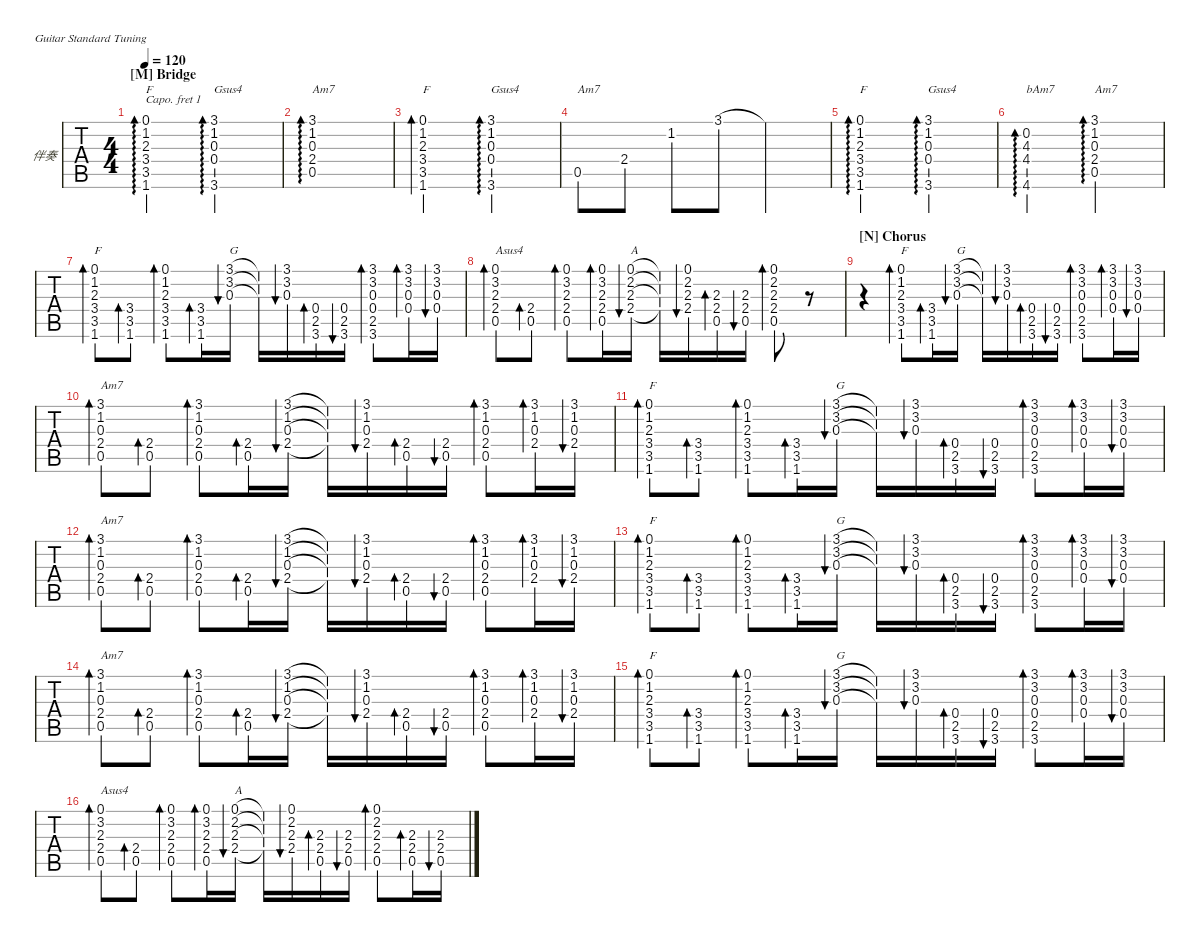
\defaultSystemsLayout 4
\hideDynamics
\bracketExtendMode nobrackets
\firstSystemTrackNameOrientation horizontal
\extendBarLines
\chordDiagramsInScore
\track ("伴奏" "伴奏") {defaultSystemsLayout 4 instrument acousticguitarsteel}
\staff {tabs}
\capo 1
\tuning (E4 B3 G3 D3 A2 E2)
\ts (4 4)
\section ("M" "Bridge")
\scale
0.244791
\tempo 120
\accidentals auto
\clef g2
\ottava regular
\simile none
\ks db
(1.6{acc b} 0.1{acc forcenatural} 1.2{acc b} 2.3{acc b} 3.4{acc b} 3.5{acc b}).2{ad 30 txt "F" dy mf beam Up} (3.6{acc b} 1.2{acc b} 3.1{acc b} 0.3{acc b} 0.4{acc b}).2{ad 0 txt "Gsus4" beam Up} |
\scale
0.244791 (0.5{acc b} 2.4{acc forcenatural} 1.2{acc b} 3.1{acc b} 0.3{acc b}).1{ad 0 txt "Am7" beam Up} |
\scale
0.265627 (1.6{acc b} 0.1{acc forcenatural} 1.2{acc b} 2.3{acc b} 3.4{acc b} 3.5{acc b}).2{bd 30 txt "F" beam Up} (3.6{acc b} 1.2{acc b} 3.1{acc b} 0.3{acc b} 0.4{acc b}).2{ad 0 txt "Gsus4" beam Up} |
\scale
0.244791 0.5{acc b}.8{txt "Am7" beam Up} 2.4{acc forcenatural}.8{beam Up} 1.2{acc b}.8{beam Down} 3.1{acc b}.8{beam Down} 3.1{t acc b}.2{beam Down} |
\scale
0.244437 (1.6{acc b} 0.1{acc forcenatural} 1.2{acc b} 2.3{acc b} 3.4{acc b} 3.5{acc b}).2{ad 30 txt "F" beam Up} (3.6{acc b} 1.2{acc b} 3.1{acc b} 0.3{acc b} 0.4{acc b}).2{ad 0 txt "Gsus4" beam Up} |
\scale
0.244437 (0.2{acc forcenatural} 4.6{acc forcenatural} 4.4{acc forcenatural} 4.3{acc forcenatural}).2{ad 0 txt "bAm7" beam Up} (0.5{acc b} 2.4{acc forcenatural} 1.2{acc b} 3.1{acc b} 0.3{acc b}).2{ad 0 txt "Am7" beam Up} |
\scale
0.267411 (1.6{acc b} 0.1{acc forcenatural} 1.2{acc b} 2.3{acc b} 3.4{acc b} 3.5{acc b}).8{bd 30 txt "F" beam Up} (1.6{acc b} 3.5{acc b} 3.4{acc b}).8{bd 30 beam Up} (1.6{acc b} 0.1{acc forcenatural} 1.2{acc b} 2.3{acc b} 3.4{acc b} 3.5{acc b}).8{bd 30 beam Up} (1.6{acc b} 3.5{acc b} 3.4{acc b}).16{bd 30 beam Up} (3.1{acc b} 3.2{acc b} 0.3{acc b}).16{bu 30 txt "G" beam Up} (3.1{t acc b} 3.2{t acc b} 0.3{t acc b}).16{beam Up} (3.1{acc b} 3.2{acc b} 0.3{acc b}).16{bu 30 beam Up} (3.6{acc b} 2.5{acc forcenatural} 0.4{acc b}).16{bd 30 beam Up} (3.6{acc b} 2.5{acc forcenatural} 0.4{acc b}).16{bu 30 beam Up} (3.6{acc b} 2.5{acc forcenatural} 0.4{acc b} 3.1{acc b} 3.2{acc b} 0.3{acc b}).8{bd 30 beam Down} (0.4{acc b} 3.1{acc b} 3.2{acc b} 0.3{acc b}).16{bd 30 beam Down} (0.4{acc b} 3.1{acc b} 3.2{acc b} 0.3{acc b}).16{bu 30 beam Down} |
\scale
0.243715 (0.5{acc b} 2.4{acc forcenatural} 2.3{acc b} 3.2{acc b} 0.1{acc forcenatural}).8{bd 30 txt "Asus4" beam Up} (0.5{acc b} 2.4{acc forcenatural}).8{bd 30 beam Up} (0.5{acc b} 2.4{acc forcenatural} 2.3{acc b} 3.2{acc b} 0.1{acc forcenatural}).8{bd 30 beam Up} (0.5{acc b} 2.4{acc forcenatural} 0.1{acc forcenatural} 3.2{acc b} 2.3{acc b}).16{bd 30 beam Up} (2.2{acc forcenatural} 2.3{acc b} 2.4{acc forcenatural} 0.1{acc forcenatural}).16{bu 30 txt "A" beam Up} (0.1{t acc forcenatural} 2.2{t acc forcenatural} 2.3{t acc b} 2.4{t acc forcenatural}).16{beam Up} (2.4{acc forcenatural} 2.3{acc b} 2.2{acc forcenatural} 0.1{acc forcenatural}).16{bu 30 beam Up} (0.5{acc b} 2.4{acc forcenatural} 2.3{acc b}).16{bd 30 beam Up} (0.5{acc b} 2.4{acc forcenatural} 2.3{acc b}).16{bu 30 beam Up} (0.5{acc b} 2.4{acc forcenatural} 2.3{acc b} 2.2{acc forcenatural} 0.1{acc forcenatural}).8{bd 30 beam Up} r.8{beam Down} |
\section ("N" "Chorus")
\scale
0.244067 r.4{beam Down} (1.6{acc b} 0.1{acc forcenatural} 1.2{acc b} 2.3{acc b} 3.4{acc b} 3.5{acc b}).8{bd 30 txt "F" beam Up} (1.6{acc b} 3.5{acc b} 3.4{acc b}).16{bd 30 beam Up} (3.1{acc b} 3.2{acc b} 0.3{acc b}).16{bu 30 txt "G" beam Up} (3.1{t acc b} 3.2{t acc b} 0.3{t acc b}).16{beam Up} (3.1{acc b} 3.2{acc b} 0.3{acc b}).16{bu 30 beam Up} (3.6{acc b} 2.5{acc forcenatural} 0.4{acc b}).16{bd 30 beam Up} (3.6{acc b} 2.5{acc forcenatural} 0.4{acc b}).16{bu 30 beam Up} (3.6{acc b} 2.5{acc forcenatural} 0.4{acc b} 3.1{acc b} 3.2{acc b} 0.3{acc b}).8{bd 30 beam Down} (0.4{acc b} 3.1{acc b} 3.2{acc b} 0.3{acc b}).16{bd 30 beam Down} (0.4{acc b} 3.1{acc b} 3.2{acc b} 0.3{acc b}).16{bu 30 beam Down} |
\scale
0.244068 (0.5{acc b} 2.4{acc forcenatural} 0.3{acc b} 1.2{acc b} 3.1{acc b}).8{bd 30 txt "Am7" beam Up} (0.5{acc b} 2.4{acc forcenatural}).8{bd 30 beam Up} (0.5{acc b} 2.4{acc forcenatural} 0.3{acc b} 1.2{acc b} 3.1{acc b}).8{bd 30 beam Up} (0.5{acc b} 2.4{acc forcenatural}).16{bd 30 beam Up} (2.4{acc forcenatural} 0.3{acc b} 1.2{acc b} 3.1{acc b}).16{bu 30 beam Up} (2.4{t acc forcenatural} 0.3{t acc b} 1.2{t acc b} 3.1{t acc b}).16{beam Up} (2.4{acc forcenatural} 0.3{acc b} 1.2{acc b} 3.1{acc b}).16{bu 30 beam Up} (0.5{acc b} 2.4{acc forcenatural}).16{bd 30 beam Up} (0.5{acc b} 2.4{acc forcenatural}).16{bu 30 beam Up} (0.5{acc b} 2.4{acc forcenatural} 0.3{acc b} 1.2{acc b} 3.1{acc b}).8{bd 30 beam Down} (2.4{acc forcenatural} 0.3{acc b} 1.2{acc b} 3.1{acc b}).16{bd 30 beam Down} (2.4{acc forcenatural} 0.3{acc b} 1.2{acc b} 3.1{acc b}).16{bu 30 beam Down} |
\scale
0.267798 (1.6{acc b} 0.1{acc forcenatural} 1.2{acc b} 2.3{acc b} 3.4{acc b} 3.5{acc b}).8{bd 30 txt "F" beam Up} (1.6{acc b} 3.5{acc b} 3.4{acc b}).8{bd 30 beam Up} (1.6{acc b} 0.1{acc forcenatural} 1.2{acc b} 2.3{acc b} 3.4{acc b} 3.5{acc b}).8{bd 30 beam Up} (1.6{acc b} 3.5{acc b} 3.4{acc b}).16{bd 30 beam Up} (3.1{acc b} 3.2{acc b} 0.3{acc b}).16{bu 30 txt "G" beam Up} (3.1{t acc b} 3.2{t acc b} 0.3{t acc b}).16{beam Up} (3.1{acc b} 3.2{acc b} 0.3{acc b}).16{bu 30 beam Up} (3.6{acc b} 2.5{acc forcenatural} 0.4{acc b}).16{bd 30 beam Up} (3.6{acc b} 2.5{acc forcenatural} 0.4{acc b}).16{bu 30 beam Up} (3.6{acc b} 2.5{acc forcenatural} 0.4{acc b} 3.1{acc b} 3.2{acc b} 0.3{acc b}).8{bd 30 beam Down} (0.4{acc b} 3.1{acc b} 3.2{acc b} 0.3{acc b}).16{bd 30 beam Down} (0.4{acc b} 3.1{acc b} 3.2{acc b} 0.3{acc b}).16{bu 30 beam Down} |
\scale
0.244068 (0.5{acc b} 2.4{acc forcenatural} 0.3{acc b} 1.2{acc b} 3.1{acc b}).8{bd 30 txt "Am7" beam Up} (0.5{acc b} 2.4{acc forcenatural}).8{bd 30 beam Up} (0.5{acc b} 2.4{acc forcenatural} 0.3{acc b} 1.2{acc b} 3.1{acc b}).8{bd 30 beam Up} (0.5{acc b} 2.4{acc forcenatural}).16{bd 30 beam Up} (2.4{acc forcenatural} 0.3{acc b} 1.2{acc b} 3.1{acc b}).16{bu 30 beam Up} (2.4{t acc forcenatural} 0.3{t acc b} 1.2{t acc b} 3.1{t acc b}).16{beam Up} (2.4{acc forcenatural} 0.3{acc b} 1.2{acc b} 3.1{acc b}).16{bu 30 beam Up} (0.5{acc b} 2.4{acc forcenatural}).16{bd 30 beam Up} (0.5{acc b} 2.4{acc forcenatural}).16{bu 30 beam Up} (0.5{acc b} 2.4{acc forcenatural} 0.3{acc b} 1.2{acc b} 3.1{acc b}).8{bd 30 beam Down} (2.4{acc forcenatural} 0.3{acc b} 1.2{acc b} 3.1{acc b}).16{bd 30 beam Down} (2.4{acc forcenatural} 0.3{acc b} 1.2{acc b} 3.1{acc b}).16{bu 30 beam Down} |
\scale
0.244067 (1.6{acc b} 0.1{acc forcenatural} 1.2{acc b} 2.3{acc b} 3.4{acc b} 3.5{acc b}).8{bd 30 txt "F" beam Up} (1.6{acc b} 3.5{acc b} 3.4{acc b}).8{bd 30 beam Up} (1.6{acc b} 0.1{acc forcenatural} 1.2{acc b} 2.3{acc b} 3.4{acc b} 3.5{acc b}).8{bd 30 beam Up} (1.6{acc b} 3.5{acc b} 3.4{acc b}).16{bd 30 beam Up} (3.1{acc b} 3.2{acc b} 0.3{acc b}).16{bu 30 txt "G" beam Up} (3.1{t acc b} 3.2{t acc b} 0.3{t acc b}).16{beam Up} (3.1{acc b} 3.2{acc b} 0.3{acc b}).16{bu 30 beam Up} (3.6{acc b} 2.5{acc forcenatural} 0.4{acc b}).16{bd 30 beam Up} (3.6{acc b} 2.5{acc forcenatural} 0.4{acc b}).16{bu 30 beam Up} (3.6{acc b} 2.5{acc forcenatural} 0.4{acc b} 3.1{acc b} 3.2{acc b} 0.3{acc b}).8{bd 30 beam Down} (0.4{acc b} 3.1{acc b} 3.2{acc b} 0.3{acc b}).16{bd 30 beam Down} (0.4{acc b} 3.1{acc b} 3.2{acc b} 0.3{acc b}).16{bu 30 beam Down} |
\scale
0.244068 (0.5{acc b} 2.4{acc forcenatural} 0.3{acc b} 1.2{acc b} 3.1{acc b}).8{bd 30 txt "Am7" beam Up} (0.5{acc b} 2.4{acc forcenatural}).8{bd 30 beam Up} (0.5{acc b} 2.4{acc forcenatural} 0.3{acc b} 1.2{acc b} 3.1{acc b}).8{bd 30 beam Up} (0.5{acc b} 2.4{acc forcenatural}).16{bd 30 beam Up} (2.4{acc forcenatural} 0.3{acc b} 1.2{acc b} 3.1{acc b}).16{bu 30 beam Up} (2.4{t acc forcenatural} 0.3{t acc b} 1.2{t acc b} 3.1{t acc b}).16{beam Up} (2.4{acc forcenatural} 0.3{acc b} 1.2{acc b} 3.1{acc b}).16{bu 30 beam Up} (0.5{acc b} 2.4{acc forcenatural}).16{bd 30 beam Up} (0.5{acc b} 2.4{acc forcenatural}).16{bu 30 beam Up} (0.5{acc b} 2.4{acc forcenatural} 0.3{acc b} 1.2{acc b} 3.1{acc b}).8{bd 30 beam Down} (2.4{acc forcenatural} 0.3{acc b} 1.2{acc b} 3.1{acc b}).16{bd 30 beam Down} (2.4{acc forcenatural} 0.3{acc b} 1.2{acc b} 3.1{acc b}).16{bu 30 beam Down} |
\scale
0.267798 (1.6{acc b} 0.1{acc forcenatural} 1.2{acc b} 2.3{acc b} 3.4{acc b} 3.5{acc b}).8{bd 30 txt "F" beam Up} (1.6{acc b} 3.5{acc b} 3.4{acc b}).8{bd 30 beam Up} (1.6{acc b} 0.1{acc forcenatural} 1.2{acc b} 2.3{acc b} 3.4{acc b} 3.5{acc b}).8{bd 30 beam Up} (1.6{acc b} 3.5{acc b} 3.4{acc b}).16{bd 30 beam Up} (3.1{acc b} 3.2{acc b} 0.3{acc b}).16{bu 30 txt "G" beam Up} (3.1{t acc b} 3.2{t acc b} 0.3{t acc b}).16{beam Up} (3.1{acc b} 3.2{acc b} 0.3{acc b}).16{bu 30 beam Up} (3.6{acc b} 2.5{acc forcenatural} 0.4{acc b}).16{bd 30 beam Up} (3.6{acc b} 2.5{acc forcenatural} 0.4{acc b}).16{bu 30 beam Up} (3.6{acc b} 2.5{acc forcenatural} 0.4{acc b} 3.1{acc b} 3.2{acc b} 0.3{acc b}).8{bd 30 beam Down} (0.4{acc b} 3.1{acc b} 3.2{acc b} 0.3{acc b}).16{bd 30 beam Down} (0.4{acc b} 3.1{acc b} 3.2{acc b} 0.3{acc b}).16{bu 30 beam Down} |
\scale
0.244068 (0.5{acc b} 2.4{acc forcenatural} 2.3{acc b} 3.2{acc b} 0.1{acc forcenatural}).8{bd 30 txt "Asus4" beam Up} (0.5{acc b} 2.4{acc forcenatural}).8{bd 30 beam Up} (0.5{acc b} 2.4{acc forcenatural} 2.3{acc b} 3.2{acc b} 0.1{acc forcenatural}).8{bd 30 beam Up} (0.5{acc b} 2.4{acc forcenatural} 0.1{acc forcenatural} 3.2{acc b} 2.3{acc b}).16{bd 30 beam Up} (2.2{acc forcenatural} 2.3{acc b} 2.4{acc forcenatural} 0.1{acc forcenatural}).16{bu 30 txt "A" beam Up} (0.1{t acc forcenatural} 2.2{t acc forcenatural} 2.3{t acc b} 2.4{t acc forcenatural}).16{beam Up} (2.4{acc forcenatural} 2.3{acc b} 2.2{acc forcenatural} 0.1{acc forcenatural}).16{bu 30 beam Up} (0.5{acc b} 2.4{acc forcenatural} 2.3{acc b}).16{bd 30 beam Up} (0.5{acc b} 2.4{acc forcenatural} 2.3{acc b}).16{bu 30 beam Up} (0.5{acc b} 2.4{acc forcenatural} 2.3{acc b} 2.2{acc forcenatural} 0.1{acc forcenatural}).8{bd 30 beam Up} (0.5{acc b} 2.4{acc forcenatural} 2.3{acc b}).16{bd 30 beam Up} (0.5{acc b} 2.4{acc forcenatural} 2.3{acc b}).16{bu 30 beam Up}
